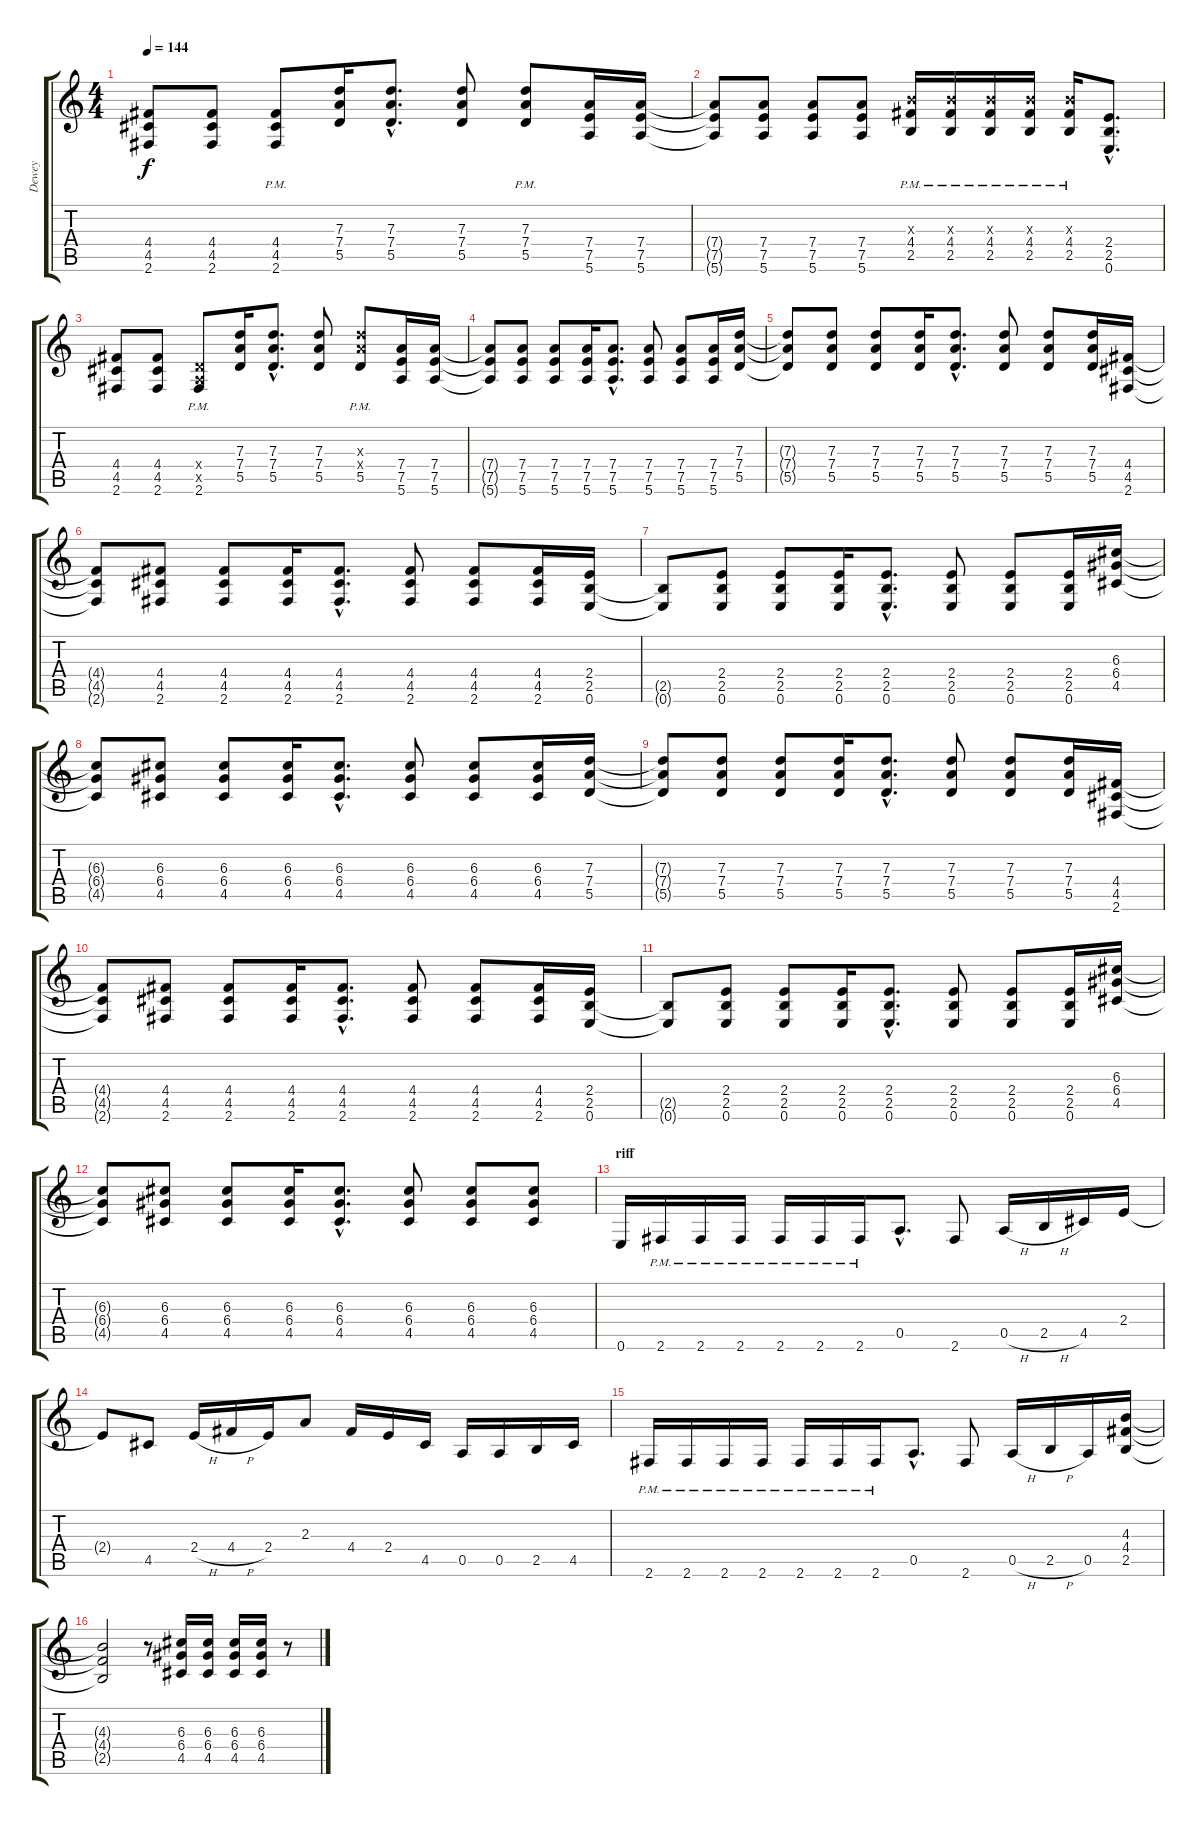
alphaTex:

\track ("Dewey" "Dewey") {instrument distortionguitar}
\staff {score tabs}
\tuning (E4 B3 G3 D3 A2 E2) {hide}
\ts (4 4)
\tempo 144
\clef g2
\ks c
(4.4 4.5 2.6).8{dy f} (4.4 4.5 2.6).8 (4.4{pm} 4.5{pm} 2.6{pm}).8 (7.3 7.4 5.5).16 (7.3{hac} 7.4{hac} 5.5{hac}).8{d} (7.3 7.4 5.5).8 (7.3{pm} 7.4{pm} 5.5{pm}).8 (7.4 7.5 5.6).16 (7.4 7.5 5.6).16 |
(7.4{t} 7.5{t} 5.6{t}).8 (7.4 7.5 5.6).8 (7.4 7.5 5.6).8 (7.4 7.5 5.6).8 (4.3{x} 4.4{pm} 2.5{pm}).16 (4.3{x} 4.4{pm} 2.5{pm}).16 (4.3{x} 4.4{pm} 2.5{pm}).16 (4.3{x} 4.4{pm} 2.5{pm}).16 (4.3{x} 4.4{pm} 2.5{pm}).16 (2.4{hac} 2.5{hac} 0.6{hac}).8{d} |
(4.4 4.5 2.6).8 (4.4 4.5 2.6).8 (0.4{x} 0.5{x} 2.6{pm}).8 (7.3 7.4 5.5).16 (7.3{hac} 7.4{hac} 5.5{hac}).8{d} (7.3 7.4 5.5).8 (7.3{x} 7.4{x} 5.5{pm}).8 (7.4 7.5 5.6).16 (7.4 7.5 5.6).16 |
(7.4{t} 7.5{t} 5.6{t}).8 (7.4 7.5 5.6).8 (7.4 7.5 5.6).8 (7.4 7.5 5.6).16 (7.4{hac} 7.5{hac} 5.6{hac}).8{d} (7.4 7.5 5.6).8 (7.4 7.5 5.6).8 (7.4 7.5 5.6).16 (7.3 7.4 5.5).16 |
(7.3{t} 7.4{t} 5.5{t}).8 (7.3 7.4 5.5).8 (7.3 7.4 5.5).8 (7.3 7.4 5.5).16 (7.3{hac} 7.4{hac} 5.5{hac}).8{d} (7.3 7.4 5.5).8 (7.3 7.4 5.5).8 (7.3 7.4 5.5).16 (4.4 4.5 2.6).16 |
(4.4{t} 4.5{t} 2.6{t}).8 (4.4 4.5 2.6).8 (4.4 4.5 2.6).8 (4.4 4.5 2.6).16 (4.4{hac} 4.5{hac} 2.6{hac}).8{d} (4.4 4.5 2.6).8 (4.4 4.5 2.6).8 (4.4 4.5 2.6).16 (2.4 2.5 0.6).16 |
(2.5{t} 0.6{t}).8 (2.4 2.5 0.6).8 (2.4 2.5 0.6).8 (2.4 2.5 0.6).16 (2.4{hac} 2.5{hac} 0.6{hac}).8{d} (2.4 2.5 0.6).8 (2.4 2.5 0.6).8 (2.4 2.5 0.6).16 (6.3 6.4 4.5).16 |
(6.3{t} 6.4{t} 4.5{t}).8 (6.3 6.4 4.5).8 (6.3 6.4 4.5).8 (6.3 6.4 4.5).16 (6.3{hac} 6.4{hac} 4.5{hac}).8{d} (6.3 6.4 4.5).8 (6.3 6.4 4.5).8 (6.3 6.4 4.5).16 (7.3 7.4 5.5).16 |
(7.3{t} 7.4{t} 5.5{t}).8 (7.3 7.4 5.5).8 (7.3 7.4 5.5).8 (7.3 7.4 5.5).16 (7.3{hac} 7.4{hac} 5.5{hac}).8{d} (7.3 7.4 5.5).8 (7.3 7.4 5.5).8 (7.3 7.4 5.5).16 (4.4 4.5 2.6).16 |
(4.4{t} 4.5{t} 2.6{t}).8 (4.4 4.5 2.6).8 (4.4 4.5 2.6).8 (4.4 4.5 2.6).16 (4.4{hac} 4.5{hac} 2.6{hac}).8{d} (4.4 4.5 2.6).8 (4.4 4.5 2.6).8 (4.4 4.5 2.6).16 (2.4 2.5 0.6).16 |
(2.5{t} 0.6{t}).8 (2.4 2.5 0.6).8 (2.4 2.5 0.6).8 (2.4 2.5 0.6).16 (2.4{hac} 2.5{hac} 0.6{hac}).8{d} (2.4 2.5 0.6).8 (2.4 2.5 0.6).8 (2.4 2.5 0.6).16 (6.3 6.4 4.5).16 |
(6.3{t} 6.4{t} 4.5{t}).8 (6.3 6.4 4.5).8 (6.3 6.4 4.5).8 (6.3 6.4 4.5).16 (6.3{hac} 6.4{hac} 4.5{hac}).8{d} (6.3 6.4 4.5).8 (6.3 6.4 4.5).8 (6.3 6.4 4.5).8 |
\section ("" "riff")
0.6.16 2.6{pm}.16 2.6{pm}.16 2.6{pm}.16 2.6{pm}.16 2.6{pm}.16 2.6{pm}.16 0.5{hac}.8{d} 2.6.8 0.5{h}.16 2.5{h}.16 4.5.16 2.4.16 |
2.4{t}.8 4.5.8 2.4{h}.16 4.4{h}.16 2.4.16 2.3.8 4.4.16 2.4.16 4.5.16 0.5.16 0.5.16 2.5.16 4.5.16 |
2.6{pm}.16 2.6{pm}.16 2.6{pm}.16 2.6{pm}.16 2.6{pm}.16 2.6{pm}.16 2.6{pm}.16 0.5{hac}.8{d} 2.6.8 0.5{h}.16 2.5{h}.16 0.5.16 (4.3 4.4 2.5).16 |
(4.3{t} 4.4{t} 2.5{t}).2 r.8 (6.3 6.4 4.5).16 (6.3 6.4 4.5).16 (6.3 6.4 4.5).16 (6.3 6.4 4.5).16 r.8
